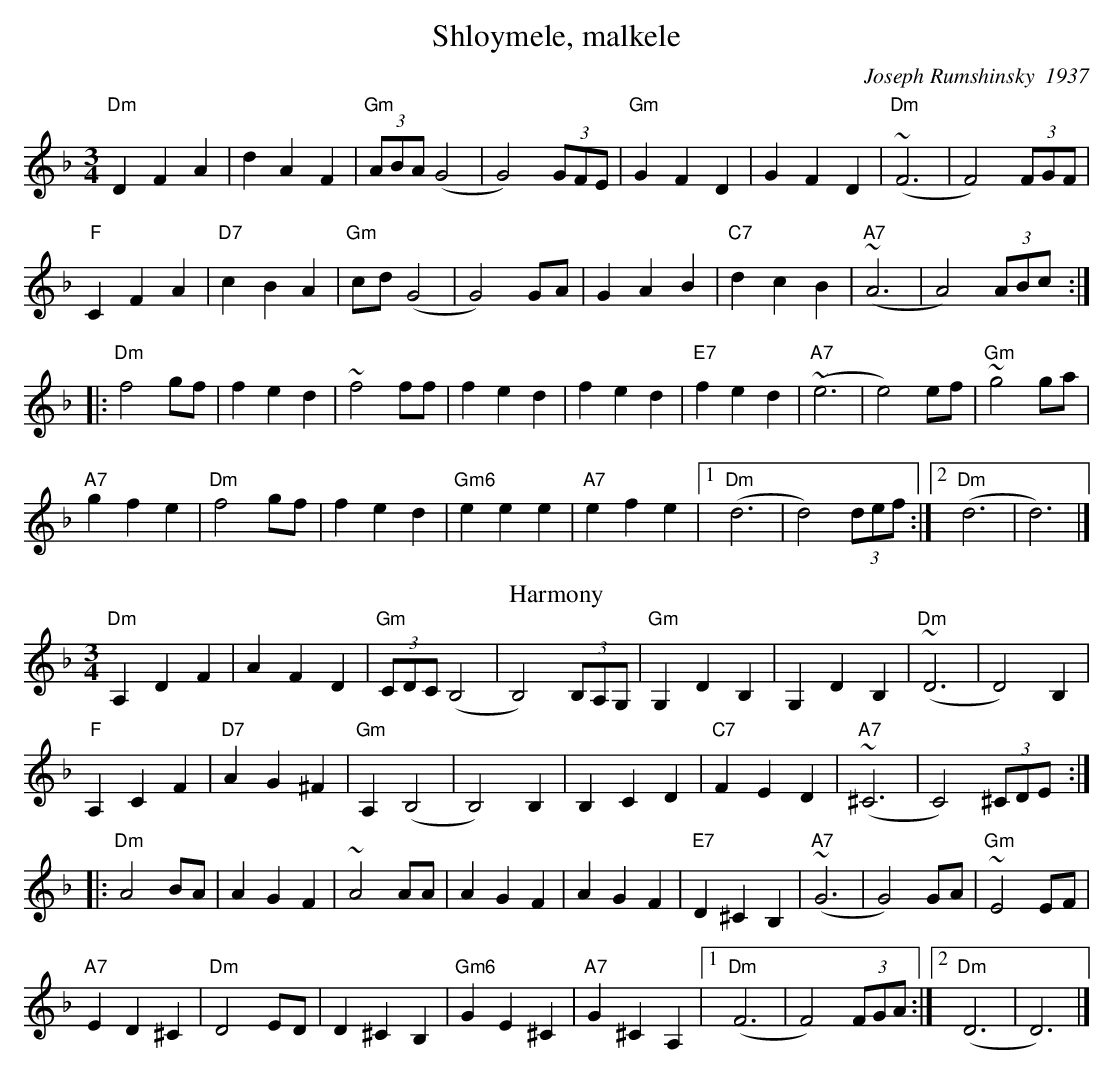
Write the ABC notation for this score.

X:1
T:Shloymele, malkele
C:Joseph Rumshinsky  1937
M:3/4
K:Dm
"Dm"D2F2A2|d2A2F2|"Gm"(3ABA (G4|G4) (3GFE|"Gm"G2F2D2|G2F2D2|"Dm"  (~F6|F4) (3FGF|
"F"C2F2A2|"D7"c2B2A2|"Gm"cd (G4|G4) GA| G2A2B2|"C7"d2c2B2|"A7"(~A6|A4) (3ABc:|
|:"Dm"f4 gf|f2e2d2|~f4 ff|f2e2d2|f2e2d2|"E7"f2e2d2|"A7"(~e6|e4) ef|"Gm"~g4 ga|
"A7"g2f2e2|"Dm"f4 gf| f2 e2 d2| "Gm6" e2e2e2|"A7"e2f2e2|1"Dm"(d6|d4)(3def:|2"Dm"(d6|d6)|]
T:Harmony
M:3/4
K:Dm
"Dm"A,2D2F2|A2F2D2|"Gm"(3CDC (B,4|B,4) (3B,A,G,|"Gm"G,2D2B,2|G,2D2B,2|"Dm"  (~D6|D4) B,2|
"F"A,2C2F2|"D7"A2G2^F2|"Gm"A,2 (B,4|B,4) B,2| B,2C2D2|"C7"F2E2D2|"A7"(~^C6|C4) (3^CDE:|
|:"Dm"A4 BA|A2G2F2|~A4 AA|A2G2F2|A2G2F2|"E7"D2^C2B,2|"A7"(~G6|G4) GA|"Gm"~E4 EF|
"A7"E2D2^C2|"Dm"D4 ED| D2^C2B,2| "Gm6" G2E2^C2|"A7"G2^C2A,2|1"Dm"(F6|F4)(3FGA:|2"Dm"(D6|D6)|]
